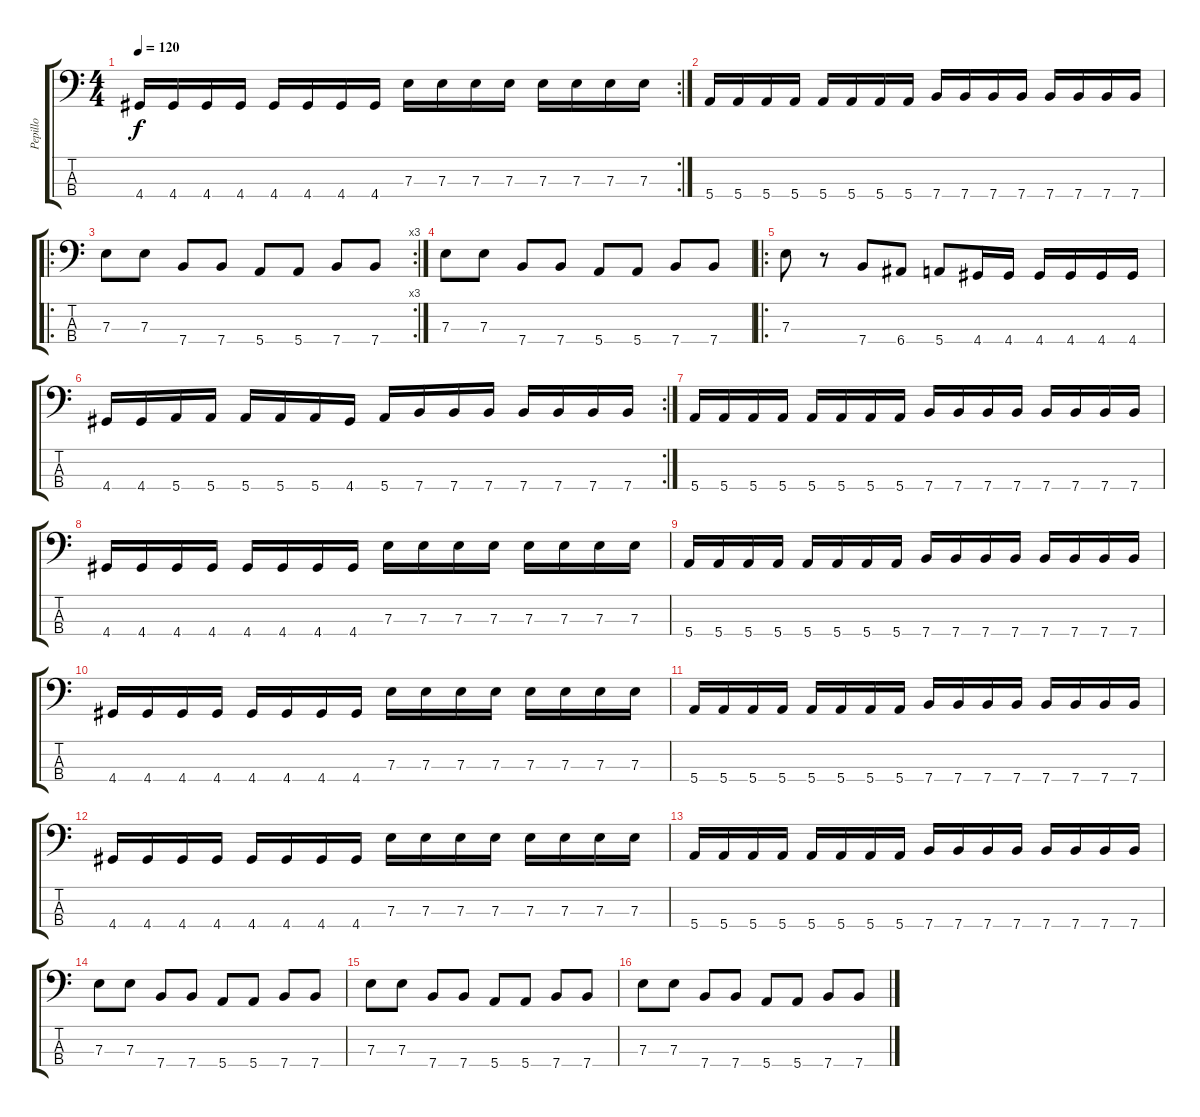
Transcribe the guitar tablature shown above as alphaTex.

\track ("Pepillo" "Pepillo") {instrument electricbasspick}
\staff {score tabs}
\tuning (G2 D2 A1 E1) {hide}
\rc 2
\ts (4 4)
\tempo 120
\clef f4
\ks c
4.4.16{dy f} 4.4.16 4.4.16 4.4.16 4.4.16 4.4.16 4.4.16 4.4.16 7.3.16 7.3.16 7.3.16 7.3.16 7.3.16 7.3.16 7.3.16 7.3.16 |
5.4.16 5.4.16 5.4.16 5.4.16 5.4.16 5.4.16 5.4.16 5.4.16 7.4.16 7.4.16 7.4.16 7.4.16 7.4.16 7.4.16 7.4.16 7.4.16 |
\ro
\rc 3
7.3.8 7.3.8 7.4.8 7.4.8 5.4.8 5.4.8 7.4.8 7.4.8 |
7.3.8 7.3.8 7.4.8 7.4.8 5.4.8 5.4.8 7.4.8 7.4.8 |
\ro
7.3.8 r.8 7.4.8 6.4.8 5.4.8 4.4.16 4.4.16 4.4.16 4.4.16 4.4.16 4.4.16 |
\rc 2
4.4.16 4.4.16 5.4.16 5.4.16 5.4.16 5.4.16 5.4.16 4.4.16 5.4.16 7.4.16 7.4.16 7.4.16 7.4.16 7.4.16 7.4.16 7.4.16 |
5.4.16 5.4.16 5.4.16 5.4.16 5.4.16 5.4.16 5.4.16 5.4.16 7.4.16 7.4.16 7.4.16 7.4.16 7.4.16 7.4.16 7.4.16 7.4.16 |
4.4.16 4.4.16 4.4.16 4.4.16 4.4.16 4.4.16 4.4.16 4.4.16 7.3.16 7.3.16 7.3.16 7.3.16 7.3.16 7.3.16 7.3.16 7.3.16 |
5.4.16 5.4.16 5.4.16 5.4.16 5.4.16 5.4.16 5.4.16 5.4.16 7.4.16 7.4.16 7.4.16 7.4.16 7.4.16 7.4.16 7.4.16 7.4.16 |
4.4.16 4.4.16 4.4.16 4.4.16 4.4.16 4.4.16 4.4.16 4.4.16 7.3.16 7.3.16 7.3.16 7.3.16 7.3.16 7.3.16 7.3.16 7.3.16 |
5.4.16 5.4.16 5.4.16 5.4.16 5.4.16 5.4.16 5.4.16 5.4.16 7.4.16 7.4.16 7.4.16 7.4.16 7.4.16 7.4.16 7.4.16 7.4.16 |
4.4.16 4.4.16 4.4.16 4.4.16 4.4.16 4.4.16 4.4.16 4.4.16 7.3.16 7.3.16 7.3.16 7.3.16 7.3.16 7.3.16 7.3.16 7.3.16 |
5.4.16 5.4.16 5.4.16 5.4.16 5.4.16 5.4.16 5.4.16 5.4.16 7.4.16 7.4.16 7.4.16 7.4.16 7.4.16 7.4.16 7.4.16 7.4.16 |
7.3.8 7.3.8 7.4.8 7.4.8 5.4.8 5.4.8 7.4.8 7.4.8 |
7.3.8 7.3.8 7.4.8 7.4.8 5.4.8 5.4.8 7.4.8 7.4.8 |
7.3.8 7.3.8 7.4.8 7.4.8 5.4.8 5.4.8 7.4.8 7.4.8
